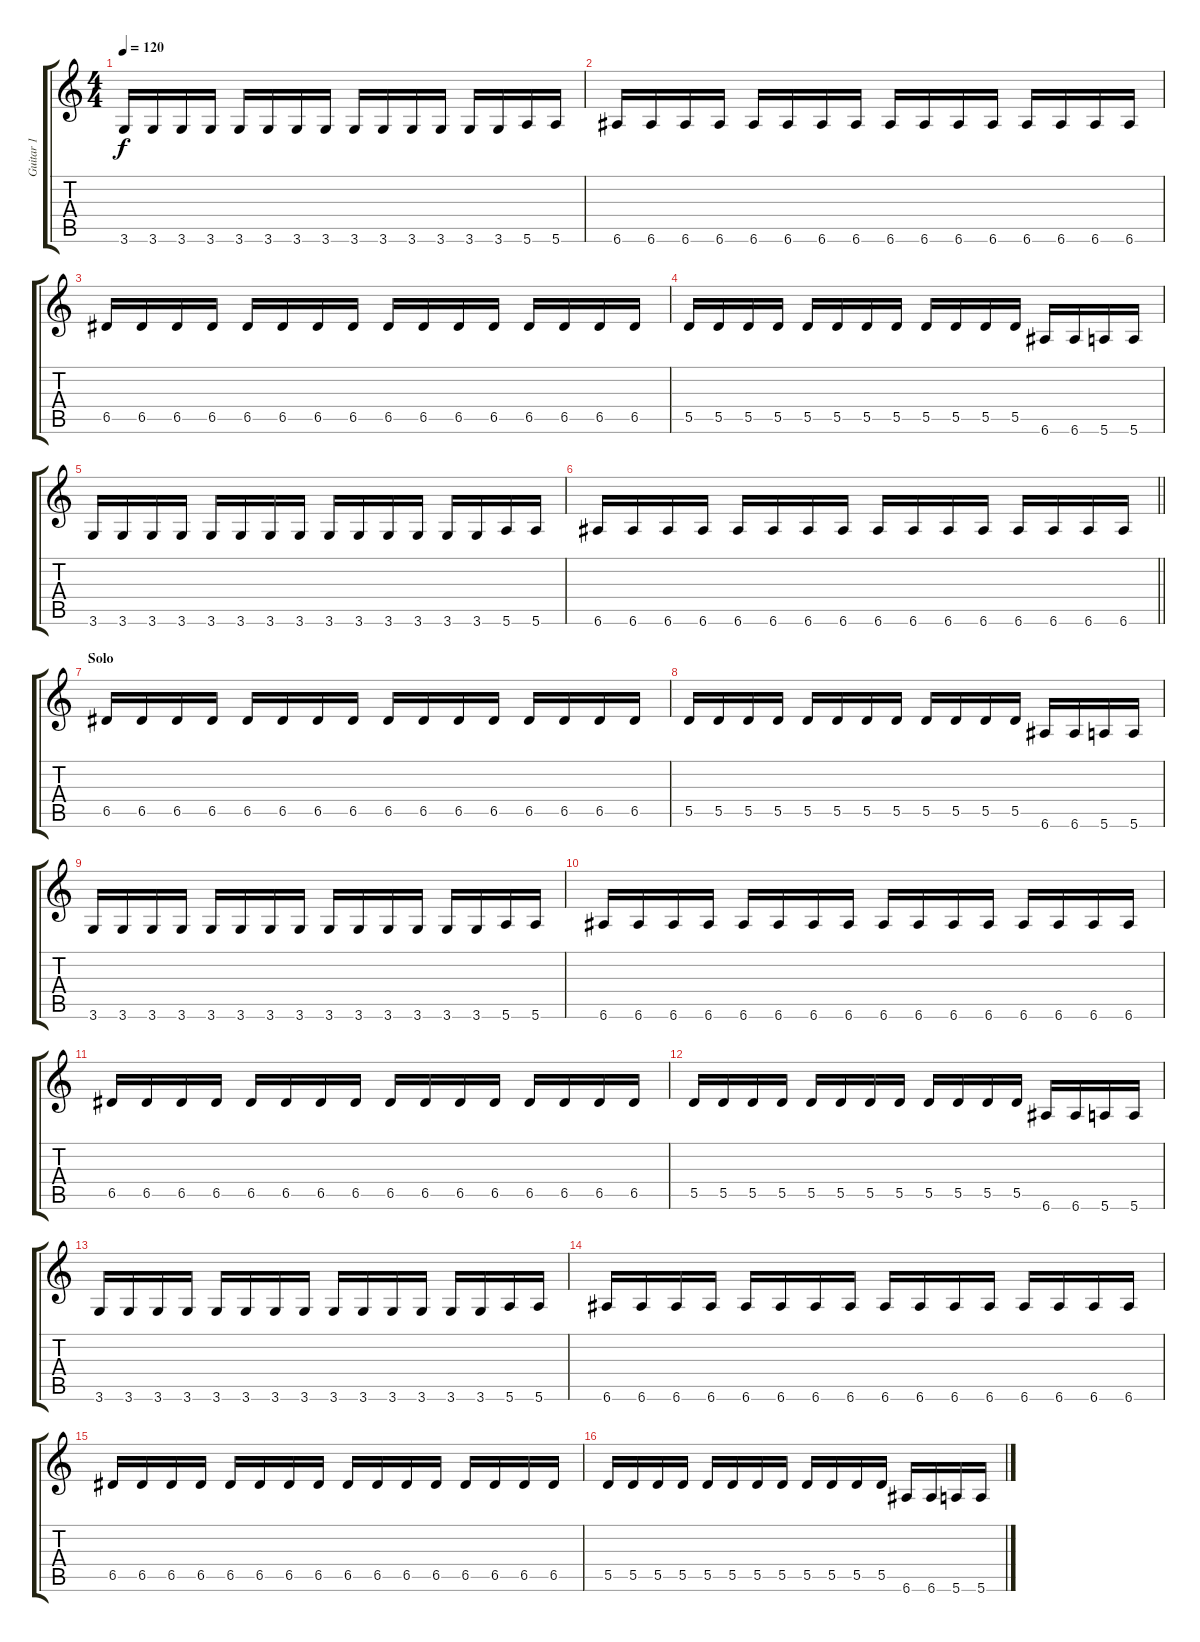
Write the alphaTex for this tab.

\track ("Guitar 1" "Guitar 1") {instrument acousticguitarsteel}
\staff {score tabs}
\tuning (E4 B3 G3 D3 A2 E2) {hide}
\ts (4 4)
\tempo 120
\clef g2
\ks c
3.6.16{dy f} 3.6.16 3.6.16 3.6.16 3.6.16 3.6.16 3.6.16 3.6.16 3.6.16 3.6.16 3.6.16 3.6.16 3.6.16 3.6.16 5.6.16 5.6.16 |
6.6.16 6.6.16 6.6.16 6.6.16 6.6.16 6.6.16 6.6.16 6.6.16 6.6.16 6.6.16 6.6.16 6.6.16 6.6.16 6.6.16 6.6.16 6.6.16 |
6.5.16 6.5.16 6.5.16 6.5.16 6.5.16 6.5.16 6.5.16 6.5.16 6.5.16 6.5.16 6.5.16 6.5.16 6.5.16 6.5.16 6.5.16 6.5.16 |
5.5.16 5.5.16 5.5.16 5.5.16 5.5.16 5.5.16 5.5.16 5.5.16 5.5.16 5.5.16 5.5.16 5.5.16 6.6.16 6.6.16 5.6.16 5.6.16 |
3.6.16 3.6.16 3.6.16 3.6.16 3.6.16 3.6.16 3.6.16 3.6.16 3.6.16 3.6.16 3.6.16 3.6.16 3.6.16 3.6.16 5.6.16 5.6.16 |
\barLineRight lightlight
6.6.16 6.6.16 6.6.16 6.6.16 6.6.16 6.6.16 6.6.16 6.6.16 6.6.16 6.6.16 6.6.16 6.6.16 6.6.16 6.6.16 6.6.16 6.6.16 |
\section ("" "Solo")
6.5.16 6.5.16 6.5.16 6.5.16 6.5.16 6.5.16 6.5.16 6.5.16 6.5.16 6.5.16 6.5.16 6.5.16 6.5.16 6.5.16 6.5.16 6.5.16 |
5.5.16 5.5.16 5.5.16 5.5.16 5.5.16 5.5.16 5.5.16 5.5.16 5.5.16 5.5.16 5.5.16 5.5.16 6.6.16 6.6.16 5.6.16 5.6.16 |
3.6.16 3.6.16 3.6.16 3.6.16 3.6.16 3.6.16 3.6.16 3.6.16 3.6.16 3.6.16 3.6.16 3.6.16 3.6.16 3.6.16 5.6.16 5.6.16 |
6.6.16 6.6.16 6.6.16 6.6.16 6.6.16 6.6.16 6.6.16 6.6.16 6.6.16 6.6.16 6.6.16 6.6.16 6.6.16 6.6.16 6.6.16 6.6.16 |
6.5.16 6.5.16 6.5.16 6.5.16 6.5.16 6.5.16 6.5.16 6.5.16 6.5.16 6.5.16 6.5.16 6.5.16 6.5.16 6.5.16 6.5.16 6.5.16 |
5.5.16 5.5.16 5.5.16 5.5.16 5.5.16 5.5.16 5.5.16 5.5.16 5.5.16 5.5.16 5.5.16 5.5.16 6.6.16 6.6.16 5.6.16 5.6.16 |
3.6.16 3.6.16 3.6.16 3.6.16 3.6.16 3.6.16 3.6.16 3.6.16 3.6.16 3.6.16 3.6.16 3.6.16 3.6.16 3.6.16 5.6.16 5.6.16 |
6.6.16 6.6.16 6.6.16 6.6.16 6.6.16 6.6.16 6.6.16 6.6.16 6.6.16 6.6.16 6.6.16 6.6.16 6.6.16 6.6.16 6.6.16 6.6.16 |
6.5.16 6.5.16 6.5.16 6.5.16 6.5.16 6.5.16 6.5.16 6.5.16 6.5.16 6.5.16 6.5.16 6.5.16 6.5.16 6.5.16 6.5.16 6.5.16 |
5.5.16 5.5.16 5.5.16 5.5.16 5.5.16 5.5.16 5.5.16 5.5.16 5.5.16 5.5.16 5.5.16 5.5.16 6.6.16 6.6.16 5.6.16 5.6.16
